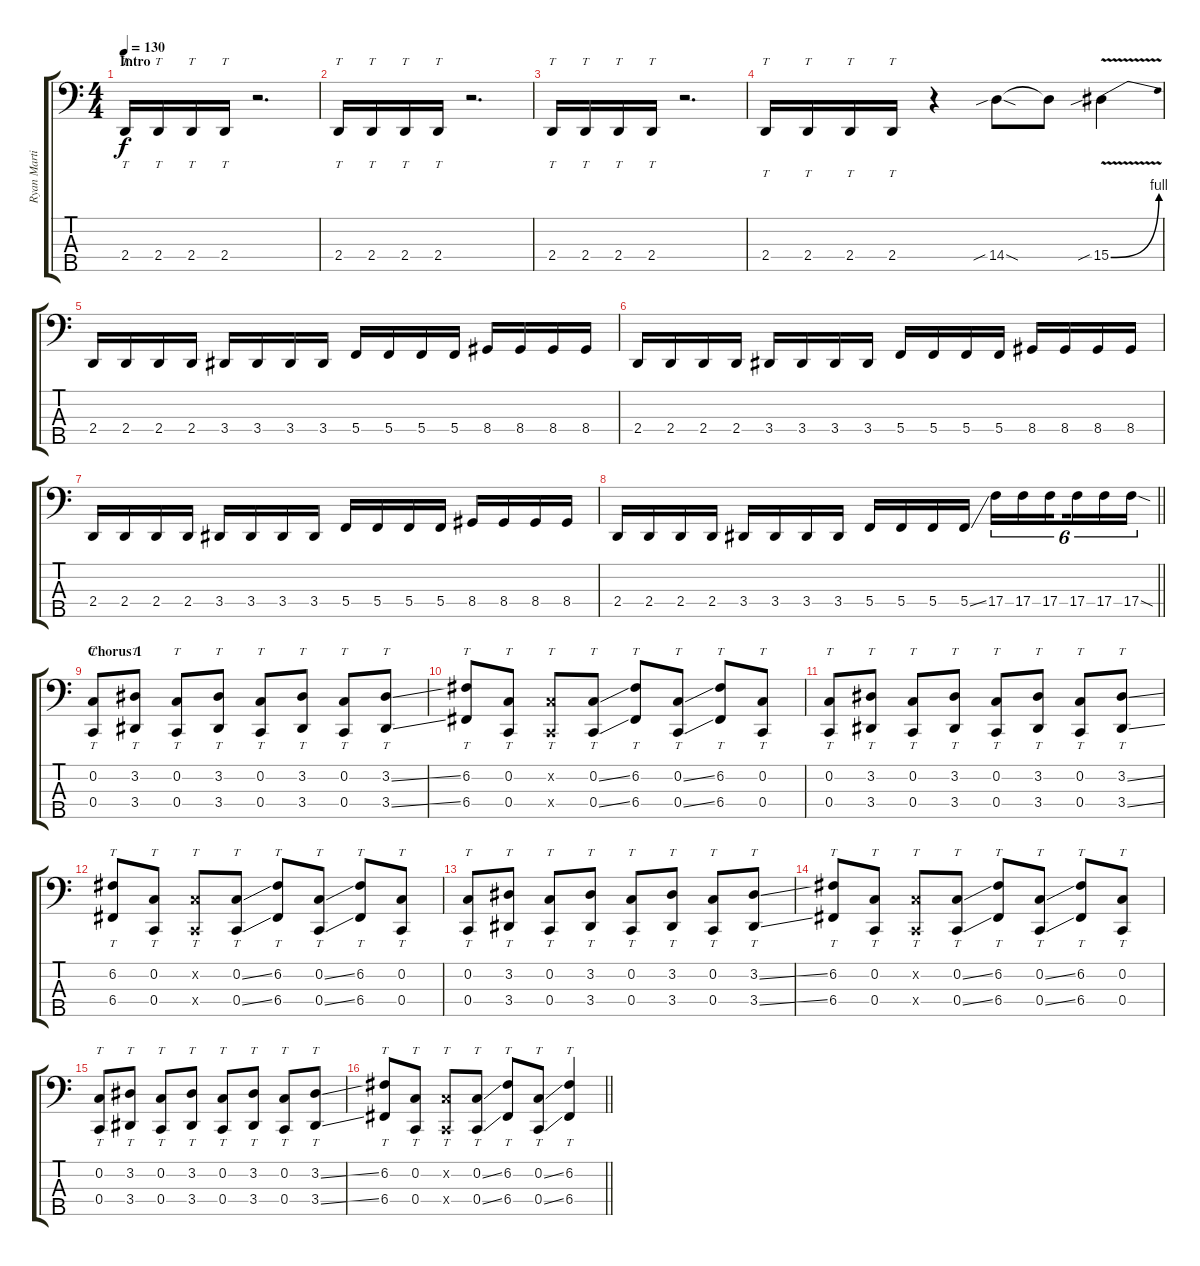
\track ("Ryan Martinie" "Ryan Marti") {instrument electricbassfinger}
\staff {score tabs}
\tuning (F2 C2 G1 C1 G0) {hide}
\ts (4 4)
\section ("" "Intro")
\tempo 130
\clef f4
\ks c
2.4.16{tt dy f instrument slapbass1} 2.4.16{tt} 2.4.16{tt} 2.4.16{tt} r.2{d} |
2.4.16{tt} 2.4.16{tt} 2.4.16{tt} 2.4.16{tt} r.2{d} |
2.4.16{tt} 2.4.16{tt} 2.4.16{tt} 2.4.16{tt} r.2{d} |
2.4.16{tt} 2.4.16{tt} 2.4.16{tt} 2.4.16{tt} r.4{instrument electricbassfinger} 14.4{sib sod}.8 14.4{t}.8 15.4{be (bend 0 0 60 4) v sib}.4 |
2.4.16 2.4.16 2.4.16 2.4.16 3.4.16 3.4.16 3.4.16 3.4.16 5.4.16 5.4.16 5.4.16 5.4.16 8.4.16 8.4.16 8.4.16 8.4.16 |
2.4.16 2.4.16 2.4.16 2.4.16 3.4.16 3.4.16 3.4.16 3.4.16 5.4.16 5.4.16 5.4.16 5.4.16 8.4.16 8.4.16 8.4.16 8.4.16 |
2.4.16 2.4.16 2.4.16 2.4.16 3.4.16 3.4.16 3.4.16 3.4.16 5.4.16 5.4.16 5.4.16 5.4.16 8.4.16 8.4.16 8.4.16 8.4.16 |
\barLineRight lightlight
2.4.16 2.4.16 2.4.16 2.4.16 3.4.16 3.4.16 3.4.16 3.4.16 5.4.16 5.4.16 5.4.16 5.4{ss}.16 17.4.16{tu (6 4)} 17.4.16{tu (6 4)} 17.4.16{tu (6 4) beam splitsecondary} 17.4.16{tu (6 4)} 17.4.16{tu (6 4)} 17.4{sod}.16{tu (6 4)} |
\section ("" "Chorus 1")
(0.2 0.4).8{tt instrument slapbass1} (3.2 3.4).8{tt} (0.2 0.4).8{tt} (3.2 3.4).8{tt} (0.2 0.4).8{tt} (3.2 3.4).8{tt} (0.2 0.4).8{tt} (3.2{ss} 3.4{ss}).8{tt} |
(6.2 6.4).8{tt} (0.2 0.4).8{tt} (0.2{x} 0.4{x}).8{tt} (0.2{ss} 0.4{ss}).8{tt} (6.2 6.4).8{tt} (0.2{ss} 0.4{ss}).8{tt} (6.2 6.4).8{tt} (0.2 0.4).8{tt} |
(0.2 0.4).8{tt} (3.2 3.4).8{tt} (0.2 0.4).8{tt} (3.2 3.4).8{tt} (0.2 0.4).8{tt} (3.2 3.4).8{tt} (0.2 0.4).8{tt} (3.2{ss} 3.4{ss}).8{tt} |
(6.2 6.4).8{tt} (0.2 0.4).8{tt} (0.2{x} 0.4{x}).8{tt} (0.2{ss} 0.4{ss}).8{tt} (6.2 6.4).8{tt} (0.2{ss} 0.4{ss}).8{tt} (6.2 6.4).8{tt} (0.2 0.4).8{tt} |
(0.2 0.4).8{tt} (3.2 3.4).8{tt} (0.2 0.4).8{tt} (3.2 3.4).8{tt} (0.2 0.4).8{tt} (3.2 3.4).8{tt} (0.2 0.4).8{tt} (3.2{ss} 3.4{ss}).8{tt} |
(6.2 6.4).8{tt} (0.2 0.4).8{tt} (0.2{x} 0.4{x}).8{tt} (0.2{ss} 0.4{ss}).8{tt} (6.2 6.4).8{tt} (0.2{ss} 0.4{ss}).8{tt} (6.2 6.4).8{tt} (0.2 0.4).8{tt} |
(0.2 0.4).8{tt} (3.2 3.4).8{tt} (0.2 0.4).8{tt} (3.2 3.4).8{tt} (0.2 0.4).8{tt} (3.2 3.4).8{tt} (0.2 0.4).8{tt} (3.2{ss} 3.4{ss}).8{tt} |
\barLineRight lightlight
(6.2 6.4).8{tt} (0.2 0.4).8{tt} (0.2{x} 0.4{x}).8{tt} (0.2{ss} 0.4{ss}).8{tt} (6.2 6.4).8{tt} (0.2{ss} 0.4{ss}).8{tt} (6.2 6.4).4{tt}
